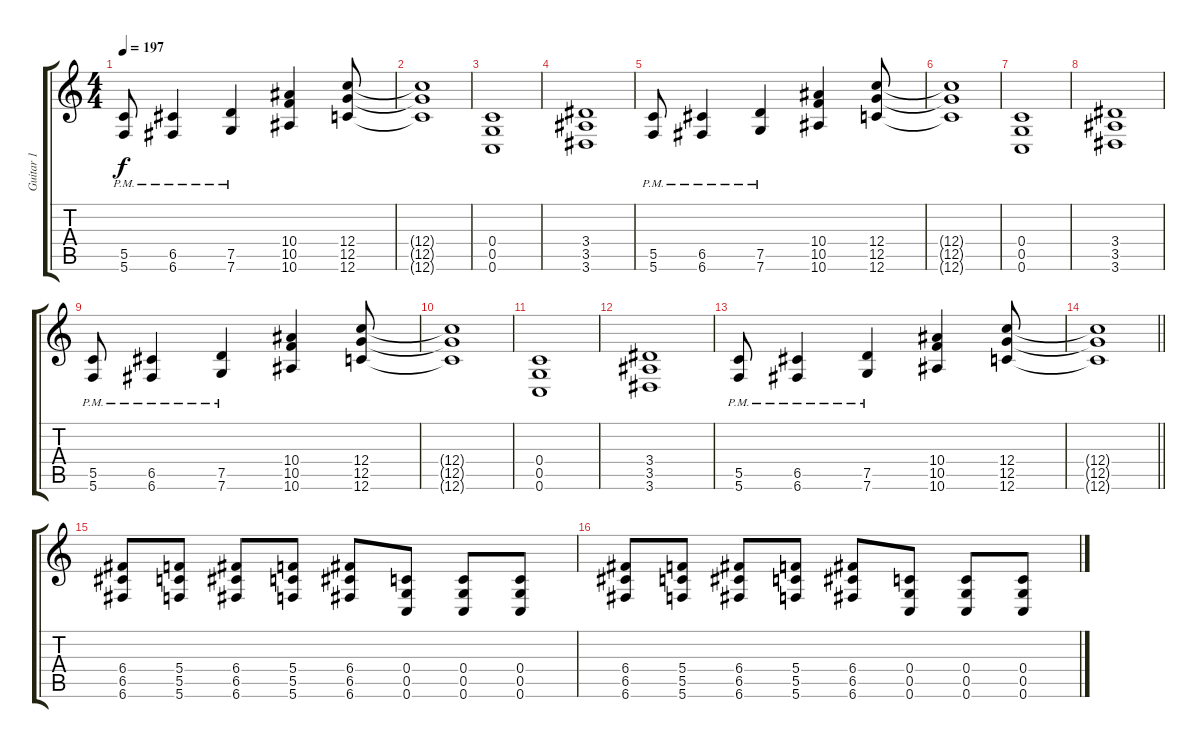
\track ("Guitar 1" "Guitar 1") {instrument distortionguitar}
\staff {score tabs}
\tuning (D4 A3 F3 C3 G2 C2) {hide}
\ts (4 4)
\tempo 197
\clef g2
\ks c
(5.5{pm} 5.6{pm}).8{dy f} (6.5{pm} 6.6{pm}).4 (7.5{pm} 7.6{pm}).4 (10.4 10.5 10.6).4 (12.4 12.5 12.6).8 |
(12.4{t} 12.5{t} 12.6{t}).1 |
(0.4 0.5 0.6).1 |
(3.4 3.5 3.6).1 |
(5.5{pm} 5.6{pm}).8 (6.5{pm} 6.6{pm}).4 (7.5{pm} 7.6{pm}).4 (10.4 10.5 10.6).4 (12.4 12.5 12.6).8 |
(12.4{t} 12.5{t} 12.6{t}).1 |
(0.4 0.5 0.6).1 |
(3.4 3.5 3.6).1 |
(5.5{pm} 5.6{pm}).8 (6.5{pm} 6.6{pm}).4 (7.5{pm} 7.6{pm}).4 (10.4 10.5 10.6).4 (12.4 12.5 12.6).8 |
(12.4{t} 12.5{t} 12.6{t}).1 |
(0.4 0.5 0.6).1 |
(3.4 3.5 3.6).1 |
(5.5{pm} 5.6{pm}).8 (6.5{pm} 6.6{pm}).4 (7.5{pm} 7.6{pm}).4 (10.4 10.5 10.6).4 (12.4 12.5 12.6).8 |
\barLineRight lightlight
(12.4{t} 12.5{t} 12.6{t}).1 |
\section ("" "")
(6.4 6.5 6.6).8 (5.4 5.5 5.6).8 (6.4 6.5 6.6).8 (5.4 5.5 5.6).8 (6.4 6.5 6.6).8 (0.4 0.5 0.6).8 (0.4 0.5 0.6).8 (0.4 0.5 0.6).8 |
(6.4 6.5 6.6).8 (5.4 5.5 5.6).8 (6.4 6.5 6.6).8 (5.4 5.5 5.6).8 (6.4 6.5 6.6).8 (0.4 0.5 0.6).8 (0.4 0.5 0.6).8 (0.4 0.5 0.6).8
